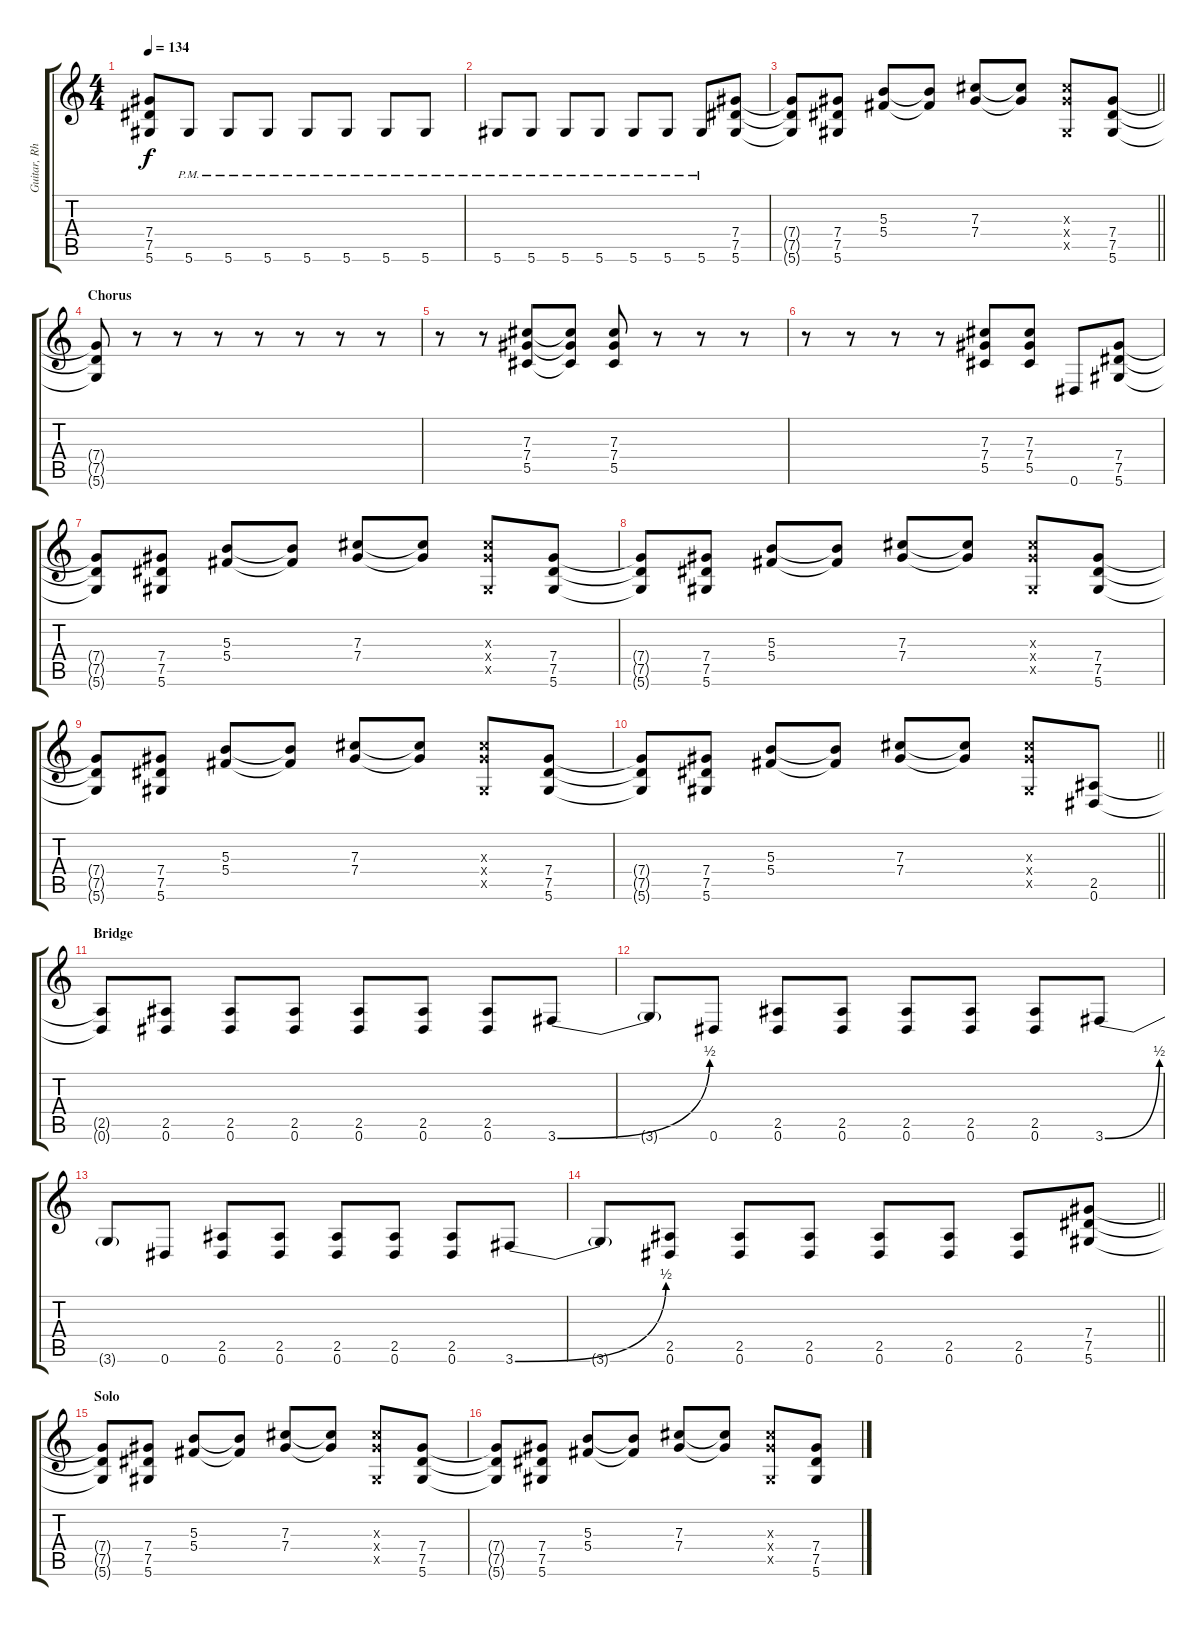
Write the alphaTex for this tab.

\track ("Guitar, Rhythm" "Guitar, Rh") {instrument overdrivenguitar}
\staff {score tabs}
\tuning (Eb4 Bb3 Gb3 Db3 Ab2 Eb2) {hide}
\ts (4 4)
\tempo 134
\clef g2
\ks c
(7.4{t} 7.5{t} 5.6{t}).8{dy f} 5.6{pm}.8 5.6{pm}.8 5.6{pm}.8 5.6{pm}.8 5.6{pm}.8 5.6{pm}.8 5.6{pm}.8 |
5.6{pm}.8 5.6{pm}.8 5.6{pm}.8 5.6{pm}.8 5.6{pm}.8 5.6{pm}.8 5.6{pm}.8 (7.4 7.5 5.6).8 |
\barLineRight lightlight
(7.4{t} 7.5{t} 5.6{t}).8 (7.4 7.5 5.6).8 (5.3 5.4).8 (5.3{t} 5.4{t}).8 (7.3 7.4).8 (7.3{t} 7.4{t}).8 (7.3{x} 7.4{x} 0.5{x}).8 (7.4 7.5 5.6).8 |
\section ("" "Chorus")
(7.4{t} 7.5{t} 5.6{t}).8 r.8 r.8 r.8 r.8 r.8 r.8 r.8 |
r.8 r.8 (7.3 7.4 5.5).8 (7.3{t} 7.4{t} 5.5{t}).8 (7.3 7.4 5.5).8 r.8 r.8 r.8 |
r.8 r.8 r.8 r.8 (7.3 7.4 5.5).8 (7.3 7.4 5.5).8 0.6.8 (7.4 7.5 5.6).8 |
(7.4{t} 7.5{t} 5.6{t}).8 (7.4 7.5 5.6).8 (5.3 5.4).8 (5.3{t} 5.4{t}).8 (7.3 7.4).8 (7.3{t} 7.4{t}).8 (7.3{x} 7.4{x} 0.5{x}).8 (7.4 7.5 5.6).8 |
(7.4{t} 7.5{t} 5.6{t}).8 (7.4 7.5 5.6).8 (5.3 5.4).8 (5.3{t} 5.4{t}).8 (7.3 7.4).8 (7.3{t} 7.4{t}).8 (7.3{x} 7.4{x} 0.5{x}).8 (7.4 7.5 5.6).8 |
(7.4{t} 7.5{t} 5.6{t}).8 (7.4 7.5 5.6).8 (5.3 5.4).8 (5.3{t} 5.4{t}).8 (7.3 7.4).8 (7.3{t} 7.4{t}).8 (7.3{x} 7.4{x} 0.5{x}).8 (7.4 7.5 5.6).8 |
\barLineRight lightlight
(7.4{t} 7.5{t} 5.6{t}).8 (7.4 7.5 5.6).8 (5.3 5.4).8 (5.3{t} 5.4{t}).8 (7.3 7.4).8 (7.3{t} 7.4{t}).8 (7.3{x} 7.4{x} 0.5{x}).8 (2.5 0.6).8 |
\section ("" "Bridge")
(2.5{t} 0.6{t}).8 (2.5 0.6).8 (2.5 0.6).8 (2.5 0.6).8 (2.5 0.6).8 (2.5 0.6).8 (2.5 0.6).8 3.6{be (bend 0 0 60 2)}.8 |
3.6{t}.8 0.6.8 (2.5 0.6).8 (2.5 0.6).8 (2.5 0.6).8 (2.5 0.6).8 (2.5 0.6).8 3.6{be (bend 0 0 60 2)}.8 |
3.6{t}.8 0.6.8 (2.5 0.6).8 (2.5 0.6).8 (2.5 0.6).8 (2.5 0.6).8 (2.5 0.6).8 3.6{be (bend 0 0 60 2)}.8 |
\barLineRight lightlight
3.6{t}.8 (2.5 0.6).8 (2.5 0.6).8 (2.5 0.6).8 (2.5 0.6).8 (2.5 0.6).8 (2.5 0.6).8 (7.4 7.5 5.6).8 |
\section ("" "Solo")
(7.4{t} 7.5{t} 5.6{t}).8 (7.4 7.5 5.6).8 (5.3 5.4).8 (5.3{t} 5.4{t}).8 (7.3 7.4).8 (7.3{t} 7.4{t}).8 (7.3{x} 7.4{x} 0.5{x}).8 (7.4 7.5 5.6).8 |
(7.4{t} 7.5{t} 5.6{t}).8 (7.4 7.5 5.6).8 (5.3 5.4).8 (5.3{t} 5.4{t}).8 (7.3 7.4).8 (7.3{t} 7.4{t}).8 (7.3{x} 7.4{x} 0.5{x}).8 (7.4 7.5 5.6).8
